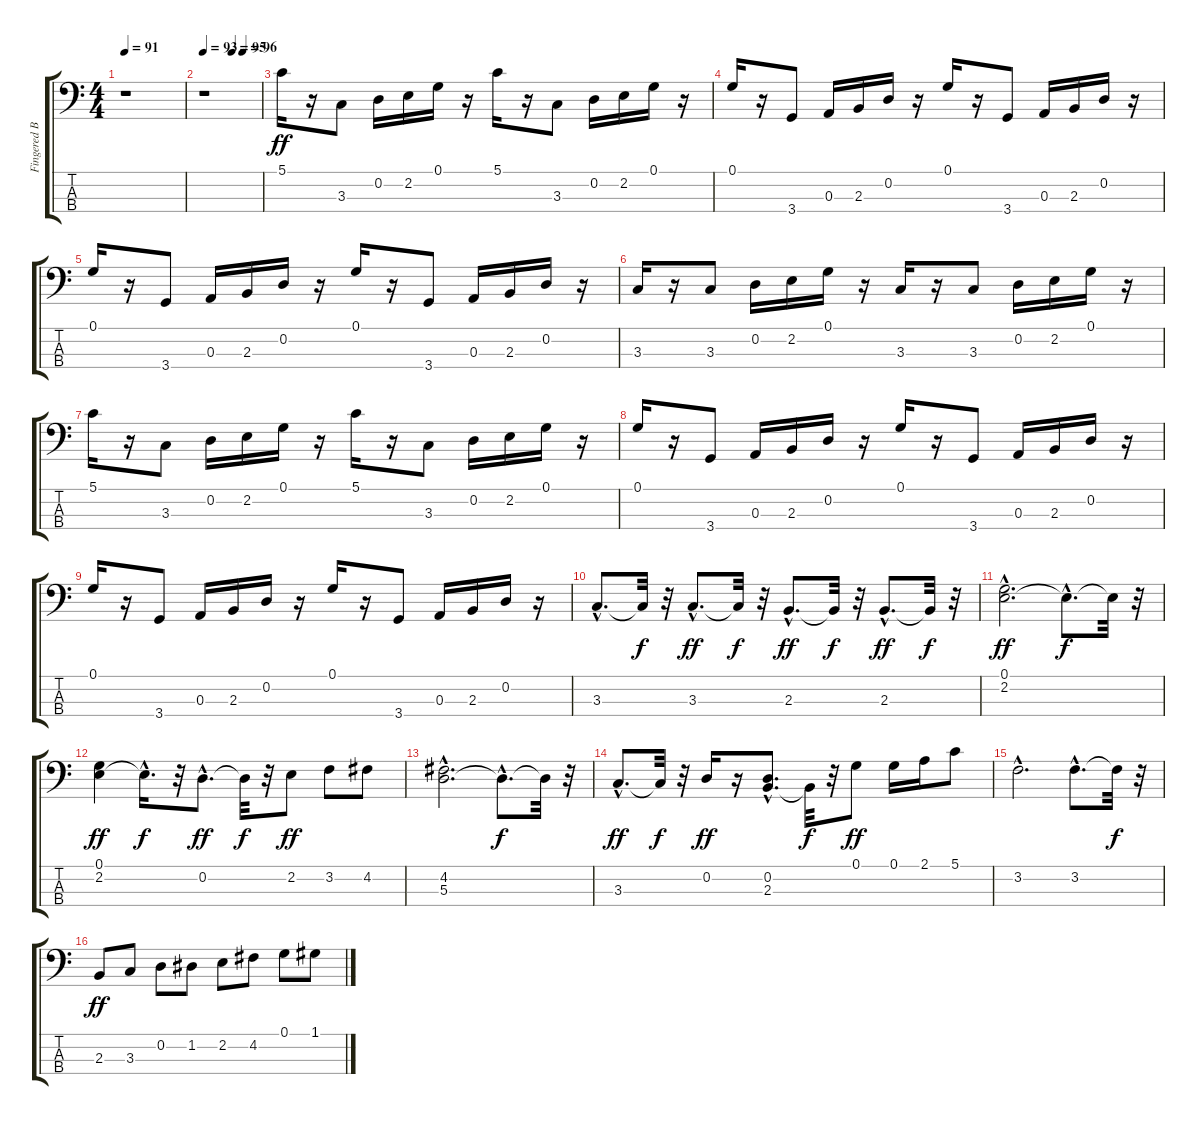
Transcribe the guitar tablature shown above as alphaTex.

\track ("Fingered Bass" "Fingered B") {instrument electricbassfinger}
\staff {score tabs}
\tuning (G2 D2 A1 E1) {hide}
\ts (4 4)
\tempo 91
\clef f4
\ks c
r.1{dy ff} |
\tempo 93
\tempo (95 0.5)
\tempo (96 0.6875)
r.1 |
5.1.16 r.16 3.3.8 0.2.16 2.2.16 0.1.16 r.16 5.1.16 r.16 3.3.8 0.2.16 2.2.16 0.1.16 r.16 |
0.1.16 r.16 3.4.8 0.3.16 2.3.16 0.2.16 r.16 0.1.16 r.16 3.4.8 0.3.16 2.3.16 0.2.16 r.16 |
0.1.16 r.16 3.4.8 0.3.16 2.3.16 0.2.16 r.16 0.1.16 r.16 3.4.8 0.3.16 2.3.16 0.2.16 r.16 |
3.3.16 r.16 3.3.8 0.2.16 2.2.16 0.1.16 r.16 3.3.16 r.16 3.3.8 0.2.16 2.2.16 0.1.16 r.16 |
5.1.16 r.16 3.3.8 0.2.16 2.2.16 0.1.16 r.16 5.1.16 r.16 3.3.8 0.2.16 2.2.16 0.1.16 r.16 |
0.1.16 r.16 3.4.8 0.3.16 2.3.16 0.2.16 r.16 0.1.16 r.16 3.4.8 0.3.16 2.3.16 0.2.16 r.16 |
0.1.16 r.16 3.4.8 0.3.16 2.3.16 0.2.16 r.16 0.1.16 r.16 3.4.8 0.3.16 2.3.16 0.2.16 r.16 |
3.3{hac}.8{d} 3.3{t}.32{dy f} r.32 3.3{hac}.8{d dy ff} 3.3{t}.32{dy f} r.32 2.3{hac}.8{d dy ff} 2.3{t}.32{dy f} r.32 2.3{hac}.8{d dy ff} 2.3{t}.32{dy f} r.32 |
(0.1 2.2{hac}).2{d dy ff} 2.2{hac t}.8{d dy f} 2.2{t}.32 r.32 |
(0.1 2.2).4{dy ff} 2.2{hac t}.16{d dy f} r.32 0.2{hac}.8{d dy ff} 0.2{t}.32{dy f} r.32 2.2.8{dy ff} 3.2.8 4.2.8 |
(4.2 5.3{hac}).2{d} 5.3{hac t}.8{d dy f} 5.3{t}.32 r.32 |
3.3{hac}.8{d dy ff} 3.3{t}.32{dy f} r.32 0.2.16{dy ff} r.16 (0.2 2.3{hac}).8{d} 2.3{t}.32{dy f} r.32 0.1.8{dy ff} 0.1.16 2.1.16 5.1.8 |
3.2{hac}.2{d} 3.2{hac}.8{d} 3.2{t}.32{dy f} r.32 |
2.3.8{dy ff} 3.3.8 0.2.8 1.2.8 2.2.8 4.2.8 0.1.8 1.1.8
